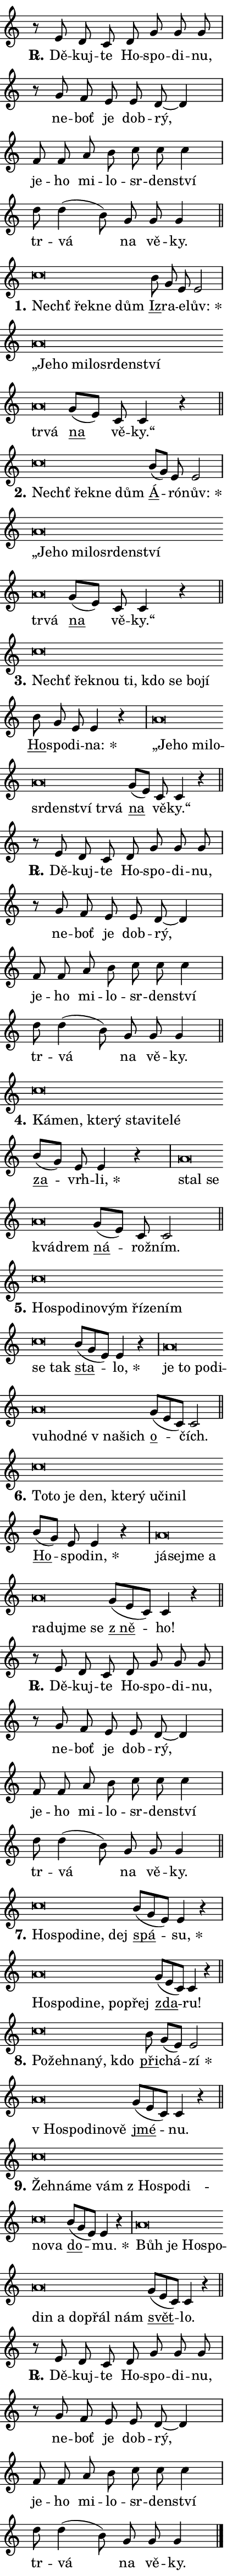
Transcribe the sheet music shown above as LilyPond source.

\version "2.24.0"
\header { tagline = "" }
\paper {
  indent = 0\cm
  top-margin = 0\cm
  right-margin = 0.13\cm % to fit lyric hyphens
  bottom-margin = 0\cm
  left-margin = 0\cm
  paper-width = 7\cm
  page-breaking = #ly:one-page-breaking
  system-system-spacing.basic-distance = #11
  score-system-spacing.basic-distance = #11
  ragged-last = ##f
}


%% Author: Thomas Morley
%% https://lists.gnu.org/archive/html/lilypond-user/2020-05/msg00002.html
#(define (line-position grob)
"Returns position of @var[grob} in current system:
   @code{'start}, if at first time-step
   @code{'end}, if at last time-step
   @code{'middle} otherwise
"
  (let* ((col (ly:item-get-column grob))
         (ln (ly:grob-object col 'left-neighbor))
         (rn (ly:grob-object col 'right-neighbor))
         (col-to-check-left (if (ly:grob? ln) ln col))
         (col-to-check-right (if (ly:grob? rn) rn col))
         (break-dir-left
           (and
             (ly:grob-property col-to-check-left 'non-musical #f)
             (ly:item-break-dir col-to-check-left)))
         (break-dir-right
           (and
             (ly:grob-property col-to-check-right 'non-musical #f)
             (ly:item-break-dir col-to-check-right))))
        (cond ((eqv? 1 break-dir-left) 'start)
              ((eqv? -1 break-dir-right) 'end)
              (else 'middle))))

#(define (tranparent-at-line-position vctor)
  (lambda (grob)
  "Relying on @code{line-position} select the relevant enry from @var{vctor}.
Used to determine transparency,"
    (case (line-position grob)
      ((end) (not (vector-ref vctor 0)))
      ((middle) (not (vector-ref vctor 1)))
      ((start) (not (vector-ref vctor 2))))))

noteHeadBreakVisibility =
#(define-music-function (break-visibility)(vector?)
"Makes @code{NoteHead}s transparent relying on @var{break-visibility}"
#{
  \override NoteHead.transparent =
    #(tranparent-at-line-position break-visibility)
#})

#(define delete-ledgers-for-transparent-note-heads
  (lambda (grob)
    "Reads whether a @code{NoteHead} is transparent.
If so this @code{NoteHead} is removed from @code{'note-heads} from
@var{grob}, which is supposed to be @code{LedgerLineSpanner}.
As a result ledgers are not printed for this @code{NoteHead}"
    (let* ((nhds-array (ly:grob-object grob 'note-heads))
           (nhds-list
             (if (ly:grob-array? nhds-array)
                 (ly:grob-array->list nhds-array)
                 '()))
           ;; Relies on the transparent-property being done before
           ;; Staff.LedgerLineSpanner.after-line-breaking is executed.
           ;; This is fragile ...
           (to-keep
             (remove
               (lambda (nhd)
                 (ly:grob-property nhd 'transparent #f))
               nhds-list)))
      ;; TODO find a better method to iterate over grob-arrays, similiar
      ;; to filter/remove etc for lists
      ;; For now rebuilt from scratch
      (set! (ly:grob-object grob 'note-heads)  '())
      (for-each
        (lambda (nhd)
          (ly:pointer-group-interface::add-grob grob 'note-heads nhd))
        to-keep))))

squashNotes = {
  \override NoteHead.X-extent = #'(-0.2 . 0.2)
  \override NoteHead.Y-extent = #'(-0.75 . 0)
  \override NoteHead.stencil =
    #(lambda (grob)
       (let ((pos (ly:grob-property grob 'staff-position)))
         (begin
           (if (< pos -7) (display "ERROR: Lower brevis then expected\n") (display "OK: Expected brevis position\n"))
           (if (<= pos -6) ly:text-interface::print ly:note-head::print))))
}
unSquashNotes = {
  \revert NoteHead.X-extent
  \revert NoteHead.Y-extent
  \revert NoteHead.stencil
}

hideNotes = \noteHeadBreakVisibility #begin-of-line-visible
unHideNotes = \noteHeadBreakVisibility #all-visible

% work-around for resetting accidentals
% https://lilypond.org/doc/v2.23/Documentation/notation/displaying-rhythms#unmetered-music
cadenzaMeasure = {
  \cadenzaOff
  \partial 1024 s1024
  \cadenzaOn
}

#(define-markup-command (accent layout props text) (markup?)
  "Underline accented syllable"
  (interpret-markup layout props
    #{\markup \override #'(offset . 4.3) \underline { #text }#}))

responsum = \markup \concat {
  "R" \hspace #-1.05 \path #0.1 #'((moveto 0 0.07) (lineto 0.9 0.8)) \hspace #0.05 "."
}

spaceSize = #0.6828661417322834 % exact space size for TeX Gyre Schola

\layout {
  \context {
    \Staff
    \remove "Time_signature_engraver"
    \override LedgerLineSpanner.after-line-breaking = #delete-ledgers-for-transparent-note-heads
  }
  \context {
    \Lyrics {
      \override LyricSpace.minimum-distance = \spaceSize
      \override LyricText.font-name = #"TeX Gyre Schola"
      \override LyricText.font-size = 1
      \override StanzaNumber.font-name = #"TeX Gyre Schola Bold"
      \override StanzaNumber.font-size = 1
    }
  }
  \context {
    \Score 
    \override NoteHead.text =
      #(lambda (grob) 
        (let ((pos (ly:grob-property grob 'staff-position)))
          #{\markup {
            \combine
              \halign #-0.55 \raise #(if (= pos -6) 0 0.5) \override #'(thickness . 2) \draw-line #'(3.2 . 0)
              \musicglyph "noteheads.sM1"
          }#}))
  }
}

% magnetic-lyrics.ily
%
%   written by
%     Jean Abou Samra <jean@abou-samra.fr>
%     Werner Lemberg <wl@gnu.org>
%
%   adapted by
%     Jiri Hon <jiri.hon@gmail.com>
%
% Version 2022-Apr-15

% https://www.mail-archive.com/lilypond-user@gnu.org/msg149350.html

#(define (Left_hyphen_pointer_engraver context)
   "Collect syllable-hyphen-syllable occurrences in lyrics and store
them in properties.  This engraver only looks to the left.  For
example, if the lyrics input is @code{foo -- bar}, it does the
following.

@itemize @bullet
@item
Set the @code{text} property of the @code{LyricHyphen} grob between
@q{foo} and @q{bar} to @code{foo}.

@item
Set the @code{left-hyphen} property of the @code{LyricText} grob with
text @q{foo} to the @code{LyricHyphen} grob between @q{foo} and
@q{bar}.
@end itemize

Use this auxiliary engraver in combination with the
@code{lyric-@/text::@/apply-@/magnetic-@/offset!} hook."
   (let ((hyphen #f)
         (text #f))
     (make-engraver
      (acknowledgers
       ((lyric-syllable-interface engraver grob source-engraver)
        (set! text grob)))
      (end-acknowledgers
       ((lyric-hyphen-interface engraver grob source-engraver)
        ;(when (not (grob::has-interface grob 'lyric-space-interface))
          (set! hyphen grob)));)
      ((stop-translation-timestep engraver)
       (when (and text hyphen)
         (ly:grob-set-object! text 'left-hyphen hyphen))
       (set! text #f)
       (set! hyphen #f)))))

#(define (lyric-text::apply-magnetic-offset! grob)
   "If the space between two syllables is less than the value in
property @code{LyricText@/.details@/.squash-threshold}, move the right
syllable to the left so that it gets concatenated with the left
syllable.

Use this function as a hook for
@code{LyricText@/.after-@/line-@/breaking} if the
@code{Left_@/hyphen_@/pointer_@/engraver} is active."
   (let ((hyphen (ly:grob-object grob 'left-hyphen #f)))
     (when hyphen
       (let ((left-text (ly:spanner-bound hyphen LEFT)))
         (when (grob::has-interface left-text 'lyric-syllable-interface)
           (let* ((common (ly:grob-common-refpoint grob left-text X))
                  (this-x-ext (ly:grob-extent grob common X))
                  (left-x-ext
                   (begin
                     ;; Trigger magnetism for left-text.
                     (ly:grob-property left-text 'after-line-breaking)
                     (ly:grob-extent left-text common X)))
                  ;; `delta` is the gap width between two syllables.
                  (delta (- (interval-start this-x-ext)
                            (interval-end left-x-ext)))
                  (details (ly:grob-property grob 'details))
                  (threshold (assoc-get 'squash-threshold details 0.2)))
             (when (< delta threshold)
               (let* (;; We have to manipulate the input text so that
                      ;; ligatures crossing syllable boundaries are not
                      ;; disabled.  For languages based on the Latin
                      ;; script this is essentially a beautification.
                      ;; However, for non-Western scripts it can be a
                      ;; necessity.
                      (lt (ly:grob-property left-text 'text))
                      (rt (ly:grob-property grob 'text))
                      (is-space (grob::has-interface hyphen 'lyric-space-interface))
                      (space (if is-space " " ""))
                      (extra-delta (if is-space spaceSize 0))
                      ;; Append new syllable.
                      (ltrt-space (if (and (string? lt) (string? rt))
                                (string-append lt space rt)
                                (make-concat-markup (list lt space rt))))
                      ;; Right-align `ltrt` to the right side.
                      (ltrt-space-markup (grob-interpret-markup
                               grob
                               (make-translate-markup
                                (cons (interval-length this-x-ext) 0)
                                (make-right-align-markup ltrt-space)))))
                 (begin
                   ;; Don't print `left-text`.
                   (ly:grob-set-property! left-text 'stencil #f)
                   ;; Set text and stencil (which holds all collected
                   ;; syllables so far) and shift it to the left.
                   (ly:grob-set-property! grob 'text ltrt-space)
                   (ly:grob-set-property! grob 'stencil ltrt-space-markup)
                   (ly:grob-translate-axis! grob (- (- delta extra-delta)) X))))))))))


#(define (lyric-hyphen::displace-bounds-first grob)
   ;; Make very sure this callback isn't triggered too early.
   (let ((left (ly:spanner-bound grob LEFT))
         (right (ly:spanner-bound grob RIGHT)))
     (ly:grob-property left 'after-line-breaking)
     (ly:grob-property right 'after-line-breaking)
     (ly:lyric-hyphen::print grob)))

squashThreshold = #0.4

\layout {
  \context {
    \Lyrics
    \consists #Left_hyphen_pointer_engraver
    \override LyricText.after-line-breaking =
      #lyric-text::apply-magnetic-offset!
    \override LyricHyphen.stencil = #lyric-hyphen::displace-bounds-first
    \override LyricText.details.squash-threshold = \squashThreshold
    \override LyricHyphen.minimum-distance = 0
    \override LyricHyphen.minimum-length = \squashThreshold
  }
}

squashText = \override LyricText.details.squash-threshold = 9999
unSquashText = \override LyricText.details.squash-threshold = \squashThreshold

leftText = \override LyricText.self-alignment-X = #LEFT
unLeftText = \revert LyricText.self-alignment-X

starOffset = #(lambda (grob) 
                (let ((x_offset (ly:self-alignment-interface::aligned-on-x-parent grob)))
                  (if (= x_offset 0) 0 (+ x_offset 1.2))))

star = #(define-music-function (syllable)(string?)
"Append star separator at the end of a syllable"
#{
  \once \override LyricText.X-offset = #starOffset
  \lyricmode { \markup {
    #syllable
    \override #'((font-name . "TeX Gyre Schola Bold")) \hspace #0.2 \lower #0.65 \larger "*"
  } }
#})

starAccent = #(define-music-function (syllable)(string?)
"Append star separator at the end of a syllable and make accent"
#{
  \once \override LyricText.X-offset = #starOffset
  \lyricmode { \markup {
    \accent #syllable
    \override #'((font-name . "TeX Gyre Schola Bold")) \hspace #0.2 \lower #0.65 \larger "*"
  } }
#})

breath = #(define-music-function (syllable)(string?)
"Append breathing indicator at the end of a syllable"
#{
  \lyricmode { \markup { #syllable "+" } }
#})

optionalBreath = #(define-music-function (syllable)(string?)
"Append optional breathing indicator at the end of a syllable"
#{
  \lyricmode { \markup { #syllable "(+)" } }
#})


\score {
    <<
        \new Voice = "melody" { \cadenzaOn \key c \major \relative { r8 e' d c d g g g \cadenzaMeasure \bar "|" r g f e e d~ d4 \cadenzaMeasure \bar "|" f8 f a b c c c4 \cadenzaMeasure \bar "|" d8 d4( b8)] g g g4 \cadenzaMeasure \bar "||" \break } }
        \new Lyrics \lyricsto "melody" { \lyricmode { \set stanza = \responsum
Dě -- kuj -- te Ho -- spo -- di -- nu, ne -- boť je dob -- rý, je -- ho mi -- lo -- sr -- den -- ství tr -- vá na vě -- ky. } }
    >>
    \layout {}
}

\score {
    <<
        \new Voice = "melody" { \cadenzaOn \key c \major \relative { \squashNotes c''\breve*1/16 \hideNotes \breve*1/16 \bar "" \breve*1/16 \breve*1/16 \bar "" \unHideNotes \unSquashNotes \bar "" b8 g e e2 \cadenzaMeasure \bar "|" \squashNotes a\breve*1/16 \hideNotes \breve*1/16 \bar "" \breve*1/16 \bar "" \breve*1/16 \bar "" \breve*1/16 \bar "" \breve*1/16 \bar "" \breve*1/16 \bar "" \breve*1/16 \breve*1/16 \bar "" \unHideNotes \unSquashNotes \bar "" g8[( e)] c c4 r \cadenzaMeasure \bar "||" \break } }
        \new Lyrics \lyricsto "melody" { \lyricmode { \set stanza = "1."
\leftText Nechť \squashText řek -- ne dům \unLeftText \unSquashText \markup \accent Iz -- ra -- e -- \star lův: \leftText „Je -- \squashText ho mi -- lo -- sr -- den -- ství tr -- vá \unLeftText \unSquashText \markup \accent na vě -- ky.“ } }
    >>
    \layout {}
}

\score {
    <<
        \new Voice = "melody" { \cadenzaOn \key c \major \relative { \squashNotes c''\breve*1/16 \hideNotes \breve*1/16 \bar "" \breve*1/16 \breve*1/16 \bar "" \unHideNotes \unSquashNotes \bar "" b8[( g)] e e2 \cadenzaMeasure \bar "|" \squashNotes a\breve*1/16 \hideNotes \breve*1/16 \bar "" \breve*1/16 \bar "" \breve*1/16 \bar "" \breve*1/16 \bar "" \breve*1/16 \bar "" \breve*1/16 \bar "" \breve*1/16 \breve*1/16 \bar "" \unHideNotes \unSquashNotes \bar "" g8[( e)] c c4 r \cadenzaMeasure \bar "||" \break } }
        \new Lyrics \lyricsto "melody" { \lyricmode { \set stanza = "2."
\leftText Nechť \squashText řek -- ne dům \unLeftText \unSquashText \markup \accent Á -- ró -- \star nův: \leftText „Je -- \squashText ho mi -- lo -- sr -- den -- ství tr -- vá \unLeftText \unSquashText \markup \accent na vě -- ky.“ } }
    >>
    \layout {}
}

\score {
    <<
        \new Voice = "melody" { \cadenzaOn \key c \major \relative { \squashNotes c''\breve*1/16 \hideNotes \breve*1/16 \bar "" \breve*1/16 \bar "" \breve*1/16 \bar "" \breve*1/16 \bar "" \breve*1/16 \bar "" \breve*1/16 \breve*1/16 \bar "" \unHideNotes \unSquashNotes \bar "" b8 g e e4 r \cadenzaMeasure \bar "|" \squashNotes a\breve*1/16 \hideNotes \breve*1/16 \bar "" \breve*1/16 \bar "" \breve*1/16 \bar "" \breve*1/16 \bar "" \breve*1/16 \bar "" \breve*1/16 \bar "" \breve*1/16 \breve*1/16 \bar "" \unHideNotes \unSquashNotes \bar "" g8[( e)] c c4 r \cadenzaMeasure \bar "||" \break } }
        \new Lyrics \lyricsto "melody" { \lyricmode { \set stanza = "3."
\leftText Nechť \squashText řek -- nou ti, kdo se bo -- jí \unLeftText \unSquashText \markup \accent Ho -- spo -- di -- \star na: \leftText „Je -- \squashText ho mi -- lo -- sr -- den -- ství tr -- vá \unLeftText \unSquashText \markup \accent na vě -- ky.“ } }
    >>
    \layout {}
}

\score {
    <<
        \new Voice = "melody" { \cadenzaOn \key c \major \relative { r8 e' d c d g g g \cadenzaMeasure \bar "|" r g f e e d~ d4 \cadenzaMeasure \bar "|" f8 f a b c c c4 \cadenzaMeasure \bar "|" d8 d4( b8)] g g g4 \cadenzaMeasure \bar "||" \break } }
        \new Lyrics \lyricsto "melody" { \lyricmode { \set stanza = \responsum
Dě -- kuj -- te Ho -- spo -- di -- nu, ne -- boť je dob -- rý, je -- ho mi -- lo -- sr -- den -- ství tr -- vá na vě -- ky. } }
    >>
    \layout {}
}

\score {
    <<
        \new Voice = "melody" { \cadenzaOn \key c \major \relative { \squashNotes c''\breve*1/16 \hideNotes \breve*1/16 \bar "" \breve*1/16 \bar "" \breve*1/16 \bar "" \breve*1/16 \bar "" \breve*1/16 \bar "" \breve*1/16 \breve*1/16 \bar "" \unHideNotes \unSquashNotes \bar "" b8[( g)] e e4 r \cadenzaMeasure \bar "|" \squashNotes a\breve*1/16 \hideNotes \breve*1/16 \bar "" \breve*1/16 \breve*1/16 \bar "" \unHideNotes \unSquashNotes \bar "" g8[( e)] c c2 \cadenzaMeasure \bar "||" \break } }
        \new Lyrics \lyricsto "melody" { \lyricmode { \set stanza = "4."
\leftText Ká -- \squashText men, kte -- rý sta -- vi -- te -- lé \unLeftText \unSquashText \markup \accent za -- vrh -- \star li, \leftText stal \squashText se kvá -- drem \unLeftText \unSquashText \markup \accent ná -- rož -- ním. } }
    >>
    \layout {}
}

\score {
    <<
        \new Voice = "melody" { \cadenzaOn \key c \major \relative { \squashNotes c''\breve*1/16 \hideNotes \breve*1/16 \bar "" \breve*1/16 \bar "" \breve*1/16 \bar "" \breve*1/16 \bar "" \breve*1/16 \bar "" \breve*1/16 \bar "" \breve*1/16 \bar "" \breve*1/16 \breve*1/16 \bar "" \unHideNotes \unSquashNotes \bar "" b8[( g e)] e4 r \cadenzaMeasure \bar "|" \squashNotes a\breve*1/16 \hideNotes \breve*1/16 \bar "" \breve*1/16 \bar "" \breve*1/16 \bar "" \breve*1/16 \bar "" \breve*1/16 \bar "" \breve*1/16 \bar "" \breve*1/16 \breve*1/16 \bar "" \unHideNotes \unSquashNotes \bar "" g8[( e c)] c2 \cadenzaMeasure \bar "||" \break } }
        \new Lyrics \lyricsto "melody" { \lyricmode { \set stanza = "5."
\leftText Ho -- \squashText spo -- di -- no -- vým ří -- ze -- ním se tak \unLeftText \unSquashText \markup \accent sta -- \star lo, \leftText je \squashText to po -- di -- vu -- hod -- né "v na" -- šich \unLeftText \unSquashText \markup \accent o -- čích. } }
    >>
    \layout {}
}

\score {
    <<
        \new Voice = "melody" { \cadenzaOn \key c \major \relative { \squashNotes c''\breve*1/16 \hideNotes \breve*1/16 \bar "" \breve*1/16 \bar "" \breve*1/16 \bar "" \breve*1/16 \bar "" \breve*1/16 \bar "" \breve*1/16 \bar "" \breve*1/16 \breve*1/16 \bar "" \unHideNotes \unSquashNotes \bar "" b8[( g)] e e4 r \cadenzaMeasure \bar "|" \squashNotes a\breve*1/16 \hideNotes \breve*1/16 \bar "" \breve*1/16 \bar "" \breve*1/16 \bar "" \breve*1/16 \bar "" \breve*1/16 \bar "" \breve*1/16 \breve*1/16 \bar "" \unHideNotes \unSquashNotes \bar "" g8[( e c)] c4 r \cadenzaMeasure \bar "||" \break } }
        \new Lyrics \lyricsto "melody" { \lyricmode { \set stanza = "6."
\leftText To -- \squashText to je den, kte -- rý u -- či -- nil \unLeftText \unSquashText \markup \accent Ho -- spo -- \star din, \leftText já -- \squashText sej -- me a ra -- du -- jme se \unLeftText \unSquashText \markup \accent "z ně" -- ho! } }
    >>
    \layout {}
}

\score {
    <<
        \new Voice = "melody" { \cadenzaOn \key c \major \relative { r8 e' d c d g g g \cadenzaMeasure \bar "|" r g f e e d~ d4 \cadenzaMeasure \bar "|" f8 f a b c c c4 \cadenzaMeasure \bar "|" d8 d4( b8)] g g g4 \cadenzaMeasure \bar "||" \break } }
        \new Lyrics \lyricsto "melody" { \lyricmode { \set stanza = \responsum
Dě -- kuj -- te Ho -- spo -- di -- nu, ne -- boť je dob -- rý, je -- ho mi -- lo -- sr -- den -- ství tr -- vá na vě -- ky. } }
    >>
    \layout {}
}

\score {
    <<
        \new Voice = "melody" { \cadenzaOn \key c \major \relative { \squashNotes c''\breve*1/16 \hideNotes \breve*1/16 \bar "" \breve*1/16 \bar "" \breve*1/16 \breve*1/16 \bar "" \unHideNotes \unSquashNotes \bar "" b8[( g e)] e4 r \cadenzaMeasure \bar "|" \squashNotes a\breve*1/16 \hideNotes \breve*1/16 \bar "" \breve*1/16 \bar "" \breve*1/16 \bar "" \breve*1/16 \breve*1/16 \bar "" \unHideNotes \unSquashNotes \bar "" g8[( e c)] c4 r \cadenzaMeasure \bar "||" \break } }
        \new Lyrics \lyricsto "melody" { \lyricmode { \set stanza = "7."
\leftText Ho -- \squashText spo -- di -- ne, dej \unLeftText \unSquashText \markup \accent spá -- \star su, \leftText Ho -- \squashText spo -- di -- ne, po -- přej \unLeftText \unSquashText \markup \accent zda -- ru! } }
    >>
    \layout {}
}

\score {
    <<
        \new Voice = "melody" { \cadenzaOn \key c \major \relative { \squashNotes c''\breve*1/16 \hideNotes \breve*1/16 \bar "" \breve*1/16 \bar "" \breve*1/16 \breve*1/16 \bar "" \unHideNotes \unSquashNotes \bar "" b8 g[( e)] e2 \cadenzaMeasure \bar "|" \squashNotes a\breve*1/16 \hideNotes \breve*1/16 \bar "" \breve*1/16 \bar "" \breve*1/16 \breve*1/16 \bar "" \unHideNotes \unSquashNotes \bar "" g8[( e c)] c4 r \cadenzaMeasure \bar "||" \break } }
        \new Lyrics \lyricsto "melody" { \lyricmode { \set stanza = "8."
\leftText Po -- \squashText žeh -- na -- ný, kdo \unLeftText \unSquashText \markup \accent při -- chá -- \star zí \leftText "v Ho" -- \squashText spo -- di -- no -- vě \unLeftText \unSquashText \markup \accent jmé -- nu. } }
    >>
    \layout {}
}

\score {
    <<
        \new Voice = "melody" { \cadenzaOn \key c \major \relative { \squashNotes c''\breve*1/16 \hideNotes \breve*1/16 \bar "" \breve*1/16 \bar "" \breve*1/16 \bar "" \breve*1/16 \bar "" \breve*1/16 \bar "" \breve*1/16 \bar "" \breve*1/16 \breve*1/16 \bar "" \unHideNotes \unSquashNotes \bar "" b8[( g e)] e4 r \cadenzaMeasure \bar "|" \squashNotes a\breve*1/16 \hideNotes \breve*1/16 \bar "" \breve*1/16 \bar "" \breve*1/16 \bar "" \breve*1/16 \bar "" \breve*1/16 \bar "" \breve*1/16 \bar "" \breve*1/16 \breve*1/16 \bar "" \unHideNotes \unSquashNotes \bar "" g8[( e c)] c4 r \cadenzaMeasure \bar "||" \break } }
        \new Lyrics \lyricsto "melody" { \lyricmode { \set stanza = "9."
\leftText Žeh -- \squashText ná -- me vám "z Ho" -- spo -- di -- no -- va \unLeftText \unSquashText \markup \accent do -- \star mu. \leftText Bůh \squashText je Ho -- spo -- din a do -- přál nám \unLeftText \unSquashText \markup \accent svět -- lo. } }
    >>
    \layout {}
}

\score {
    <<
        \new Voice = "melody" { \cadenzaOn \key c \major \relative { r8 e' d c d g g g \cadenzaMeasure \bar "|" r g f e e d~ d4 \cadenzaMeasure \bar "|" f8 f a b c c c4 \cadenzaMeasure \bar "|" d8 d4( b8)] g g g4 \cadenzaMeasure \bar "||" \break } \bar "|." }
        \new Lyrics \lyricsto "melody" { \lyricmode { \set stanza = \responsum
Dě -- kuj -- te Ho -- spo -- di -- nu, ne -- boť je dob -- rý, je -- ho mi -- lo -- sr -- den -- ství tr -- vá na vě -- ky. } }
    >>
    \layout {}
}
